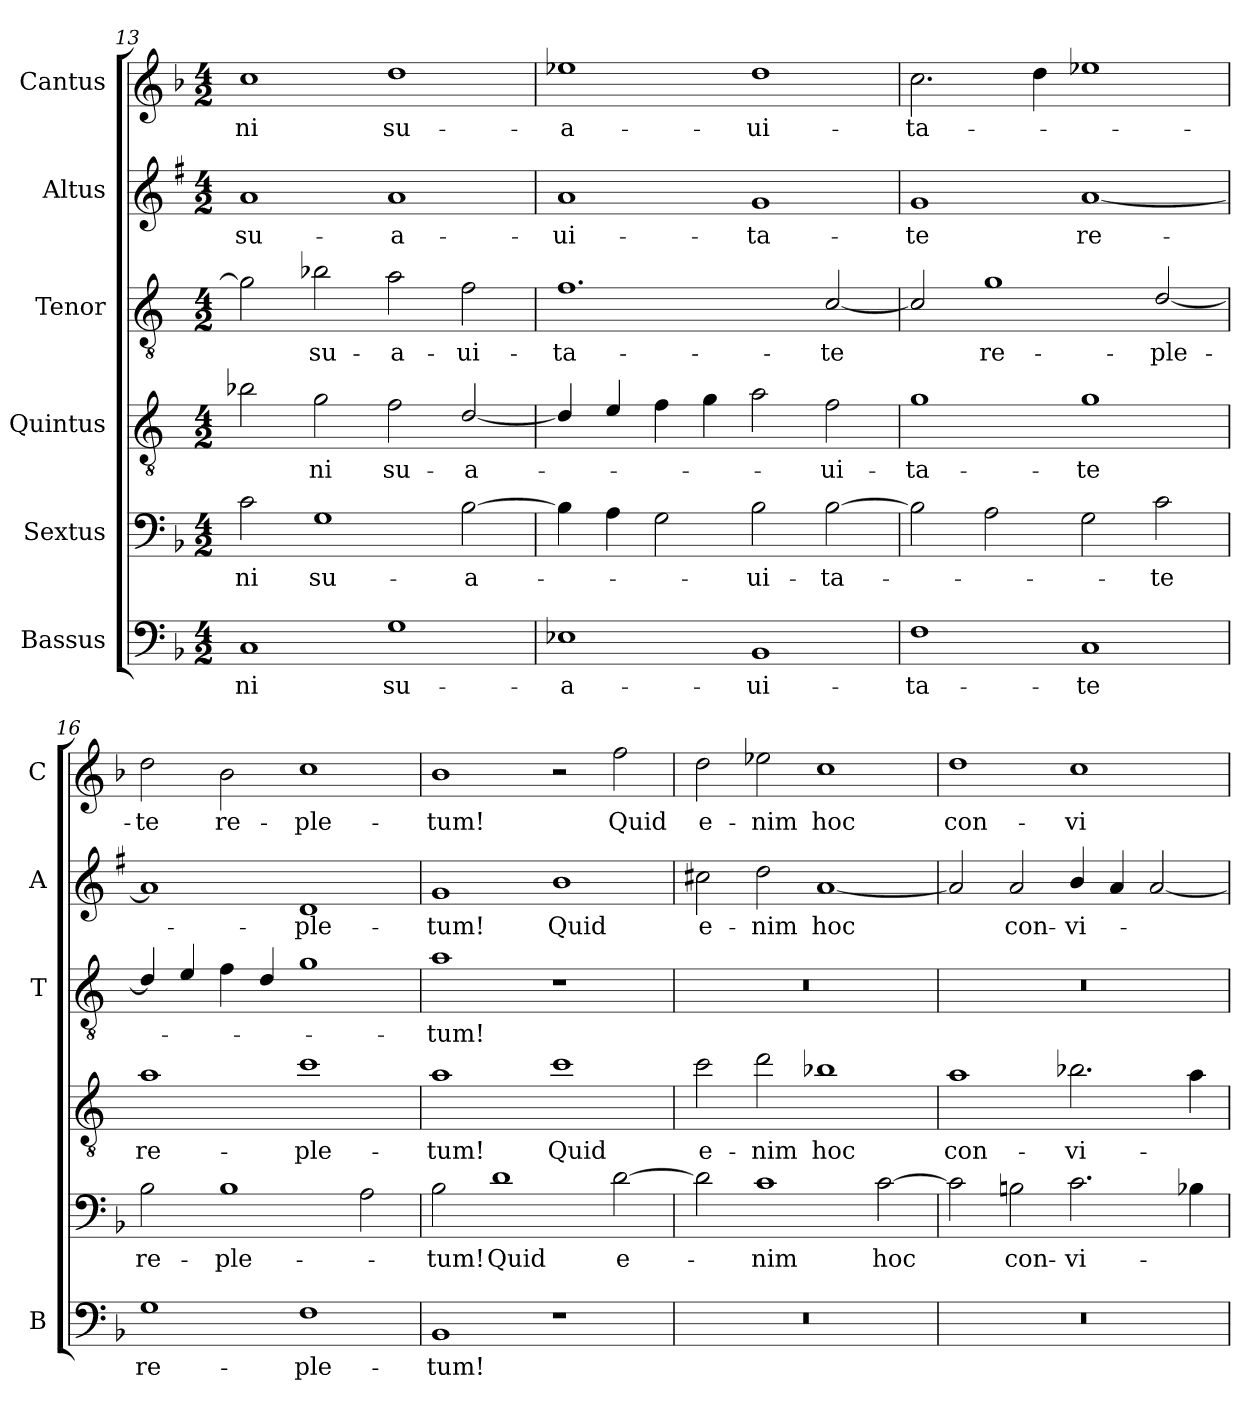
**kern	**text	**kern	**text	**kern	**text	**kern	**text	**kern	**text	**kern	**text
*part6	*part6	*part5	*part5	*part4	*part4	*part3	*part3	*part2	*part2	*part1	*part1
*staff6	*staff6	*staff5	*staff5	*staff4	*staff4	*staff3	*staff3	*staff2	*staff2	*staff1	*staff1
*I"Bassus	*	*I"Sextus	*	*I"Quintus	*	*I"Tenor	*	*I"Altus	*	*I"Cantus	*
*I'B	*	*	*	*	*	*I'T	*	*I'A	*	*I'C	*
*clefF4	*	*clefF4	*	*clefGv2	*	*clefGv2	*	*clefG2	*	*clefG2	*
*	*	*	*	*ITrd4c7	*	*ITrd4c7	*	*ITrd1c2	*	*	*
*k[b-]	*	*k[b-]	*	*k[b-]	*	*k[b-]	*	*k[b-]	*	*k[b-]	*
*F:	*	*F:	*	*F:	*	*F:	*	*F:	*	*F:	*
*M4/2	*	*M4/2	*	*M4/2	*	*M4/2	*	*M4/2	*	*M4/2	*
=13	=13	=13	=13	=13	=13	=13	=13	=13	=13	=13	=13
!	!LO:LY:b	!	!LO:LY:b	!	!	!	!	!	!LO:LY:b	!	!LO:LY:b
1C	-ni	2c\	-ni	2e-X\	.	2c\]	.	1g	su-	1cc	-ni
!	!	!	!LO:LY:b	!	!LO:LY:b	!	!LO:LY:b	!	!	!	!
.	.	1G	su-	2c\	-ni	2e-X\	su-	.	.	.	.
!	!LO:LY:b	!	!	!	!LO:LY:b	!	!LO:LY:b	!	!LO:LY:b	!	!LO:LY:b
1G	su-	.	.	2B-\	su-	2d\	-a-	1g	-a-	1dd	su-
!	!	!	!LO:LY:b	!	!LO:LY:b	!	!LO:LY:b	!	!	!	!
.	.	[2B-\	-a-	[2G/	-a-	2B-\	-ui-	.	.	.	.
=14	=14	=14	=14	=14	=14	=14	=14	=14	=14	=14	=14
!	!LO:LY:b	!	!	!	!	!	!LO:LY:b	!	!LO:LY:b	!	!LO:LY:b
1E-X	-a-	4B-\]	.	4G/]	.	1.B-	-ta-	1g	-ui-	1ee-X	-a-
.	.	4A\	.	4A/	.	.	.	.	.	.	.
.	.	2G\	.	4B-\	.	.	.	.	.	.	.
.	.	.	.	4c\	.	.	.	.	.	.	.
!	!LO:LY:b	!	!LO:LY:b	!	!	!	!	!	!LO:LY:b	!	!LO:LY:b
1BB-	-ui-	2B-\	-ui-	2d\	.	.	.	1f	-ta-	1dd	-ui-
!	!	!	!LO:LY:b	!	!LO:LY:b	!	!LO:LY:b	!	!	!	!
.	.	[2B-\	-ta-	2B-\	-ui-	[2F/	-te	.	.	.	.
=15	=15	=15	=15	=15	=15	=15	=15	=15	=15	=15	=15
!	!LO:LY:b	!	!	!	!LO:LY:b	!	!	!	!LO:LY:b	!	!LO:LY:b
1F	-ta-	2B-\]	.	1c	-ta-	2F/]	.	1f	-te	2.cc\	-ta-
!	!	!	!	!	!	!	!LO:LY:b	!	!	!	!
.	.	2A\	.	.	.	1c	re-	.	.	.	.
.	.	.	.	.	.	.	.	.	.	4dd\	.
!	!LO:LY:b	!	!	!	!LO:LY:b	!	!	!	!LO:LY:b	!	!
1C	-te	2G\	.	1c	-te	.	.	[1g	re-	1ee-X	.
!	!	!	!LO:LY:b	!	!	!	!LO:LY:b	!	!	!	!
.	.	2c\	-te	.	.	[2G/	-ple-	.	.	.	.
!!LO:LB:g=z
=16	=16	=16	=16	=16	=16	=16	=16	=16	=16	=16	=16
!	!LO:LY:b	!	!LO:LY:b	!	!LO:LY:b	!	!	!	!	!	!LO:LY:b
1G	re-	2B-\	re-	1d	re-	4G/]	.	1g]	.	2dd\	-te
.	.	.	.	.	.	4A/	.	.	.	.	.
!	!	!	!LO:LY:b	!	!	!	!	!	!	!	!LO:LY:b
.	.	1B-	-ple-	.	.	4B-\	.	.	.	2b-\	re-
.	.	.	.	.	.	4G/	.	.	.	.	.
!	!LO:LY:b	!	!	!	!LO:LY:b	!	!	!	!LO:LY:b	!	!LO:LY:b
1F	-ple-	.	.	1f	-ple-	1c	.	1c	-ple-	1cc	-ple-
.	.	2A\	.	.	.	.	.	.	.	.	.
=17	=17	=17	=17	=17	=17	=17	=17	=17	=17	=17	=17
!	!LO:LY:b	!	!LO:LY:b	!	!LO:LY:b	!	!LO:LY:b	!	!LO:LY:b	!	!LO:LY:b
1BB-	-tum!	2B-\	-tum!	1d	-tum!	1d	-tum!	1f	-tum!	1b-	-tum!
!	!	!	!LO:LY:b	!	!	!	!	!	!	!	!
.	.	1d	Quid	.	.	.	.	.	.	.	.
!	!	!	!	!	!LO:LY:b	!	!	!	!LO:LY:b	!	!
1r	.	.	.	1f	Quid	1r	.	1a	Quid	2r	.
!	!	!	!LO:LY:b	!	!	!	!	!	!	!	!LO:LY:b
.	.	[2d\	e-	.	.	.	.	.	.	2ff\	Quid
=18	=18	=18	=18	=18	=18	=18	=18	=18	=18	=18	=18
!	!	!	!	!	!LO:LY:b	!	!	!	!LO:LY:b	!	!LO:LY:b
0r	.	2d\]	.	2f\	e-	0r	.	2bn\	e-	2dd\	e-
!	!	!	!LO:LY:b	!	!LO:LY:b	!	!	!	!LO:LY:b	!	!LO:LY:b
.	.	1c	-nim	2g\	-nim	.	.	2cc\	-nim	2ee-X\	-nim
!	!	!	!	!	!LO:LY:b	!	!	!	!LO:LY:b	!	!LO:LY:b
.	.	.	.	1e-X	hoc	.	.	[1g	hoc	1cc	hoc
!	!	!	!LO:LY:b	!	!	!	!	!	!	!	!
.	.	[2c\	hoc	.	.	.	.	.	.	.	.
=19	=19	=19	=19	=19	=19	=19	=19	=19	=19	=19	=19
!	!	!	!	!	!LO:LY:b	!	!	!	!	!	!LO:LY:b
0r	.	2c\]	.	1d	con-	0r	.	2g/]	.	1dd	con-
!	!	!	!LO:LY:b	!	!	!	!	!	!LO:LY:b	!	!
.	.	2Bn\	con-	.	.	.	.	2g/	con-	.	.
!	!	!	!LO:LY:b	!	!LO:LY:b	!	!	!	!LO:LY:b	!	!LO:LY:b
.	.	2.c\	-vi-	2.e-X\	-vi-	.	.	4a/	-vi-	1cc	-vi-
.	.	.	.	.	.	.	.	4g/	.	.	.
.	.	.	.	.	.	.	.	[2g/	.	.	.
.	.	4B-X\	.	4d\	.	.	.	.	.	.	.
=	=	=	=	=	=	=	=	=	=	=	=
*-	*-	*-	*-	*-	*-	*-	*-	*-	*-	*-	*-
